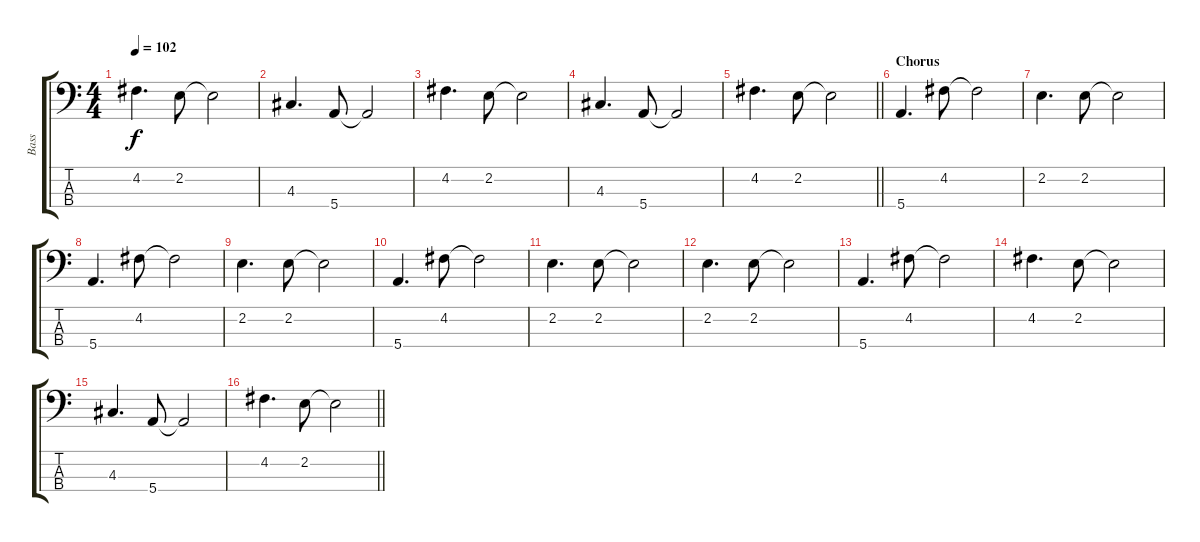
\track ("Bass" "Bass") {instrument electricbassfinger}
\staff {score tabs}
\tuning (G2 D2 A1 E1) {hide}
\ts (4 4)
\tempo 102
\clef f4
\ks c
4.2.4{d dy f} 2.2.8 2.2{t}.2 |
4.3.4{d} 5.4.8 5.4{t}.2 |
4.2.4{d} 2.2.8 2.2{t}.2 |
4.3.4{d} 5.4.8 5.4{t}.2 |
\barLineRight lightlight
4.2.4{d} 2.2.8 2.2{t}.2 |
\section ("" "Chorus")
5.4.4{d} 4.2.8 4.2{t}.2 |
2.2.4{d} 2.2.8 2.2{t}.2 |
5.4.4{d} 4.2.8 4.2{t}.2 |
2.2.4{d} 2.2.8 2.2{t}.2 |
5.4.4{d} 4.2.8 4.2{t}.2 |
2.2.4{d} 2.2.8 2.2{t}.2 |
2.2.4{d} 2.2.8 2.2{t}.2 |
5.4.4{d} 4.2.8 4.2{t}.2 |
4.2.4{d} 2.2.8 2.2{t}.2 |
4.3.4{d} 5.4.8 5.4{t}.2 |
\barLineRight lightlight
4.2.4{d} 2.2.8 2.2{t}.2
